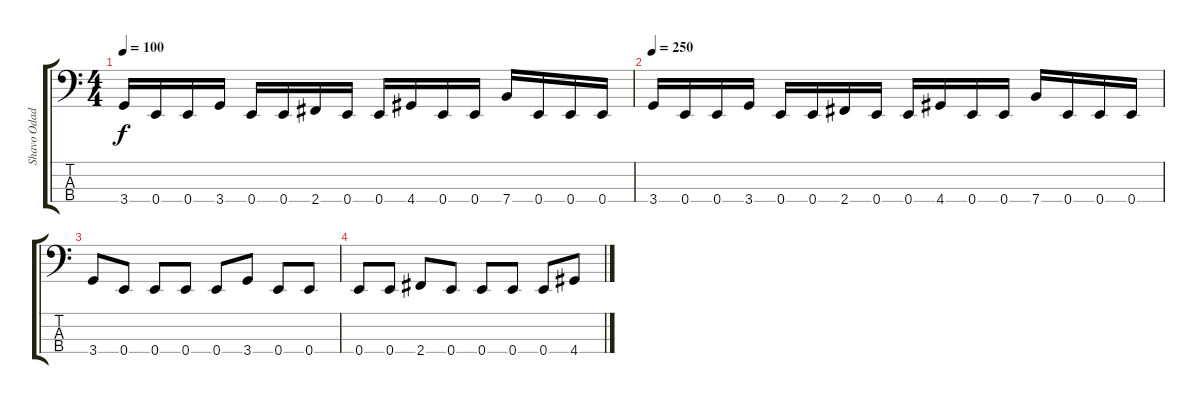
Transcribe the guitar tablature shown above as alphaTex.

\track ("Shavo Odadjian" "Shavo Odad") {instrument electricbassfinger}
\staff {score tabs}
\tuning (G2 D2 A1 E1) {hide}
\ts (4 4)
\tempo 100
\clef f4
\ks c
3.4.16{dy f} 0.4.16 0.4.16 3.4.16 0.4.16 0.4.16 2.4.16 0.4.16 0.4.16 4.4.16 0.4.16 0.4.16 7.4.16 0.4.16 0.4.16 0.4.16 |
\tempo 250
3.4.16 0.4.16 0.4.16 3.4.16 0.4.16 0.4.16 2.4.16 0.4.16 0.4.16 4.4.16 0.4.16 0.4.16 7.4.16 0.4.16 0.4.16 0.4.16 |
3.4.8 0.4.8 0.4.8 0.4.8 0.4.8 3.4.8 0.4.8 0.4.8 |
0.4.8 0.4.8 2.4.8 0.4.8 0.4.8 0.4.8 0.4.8 4.4.8
